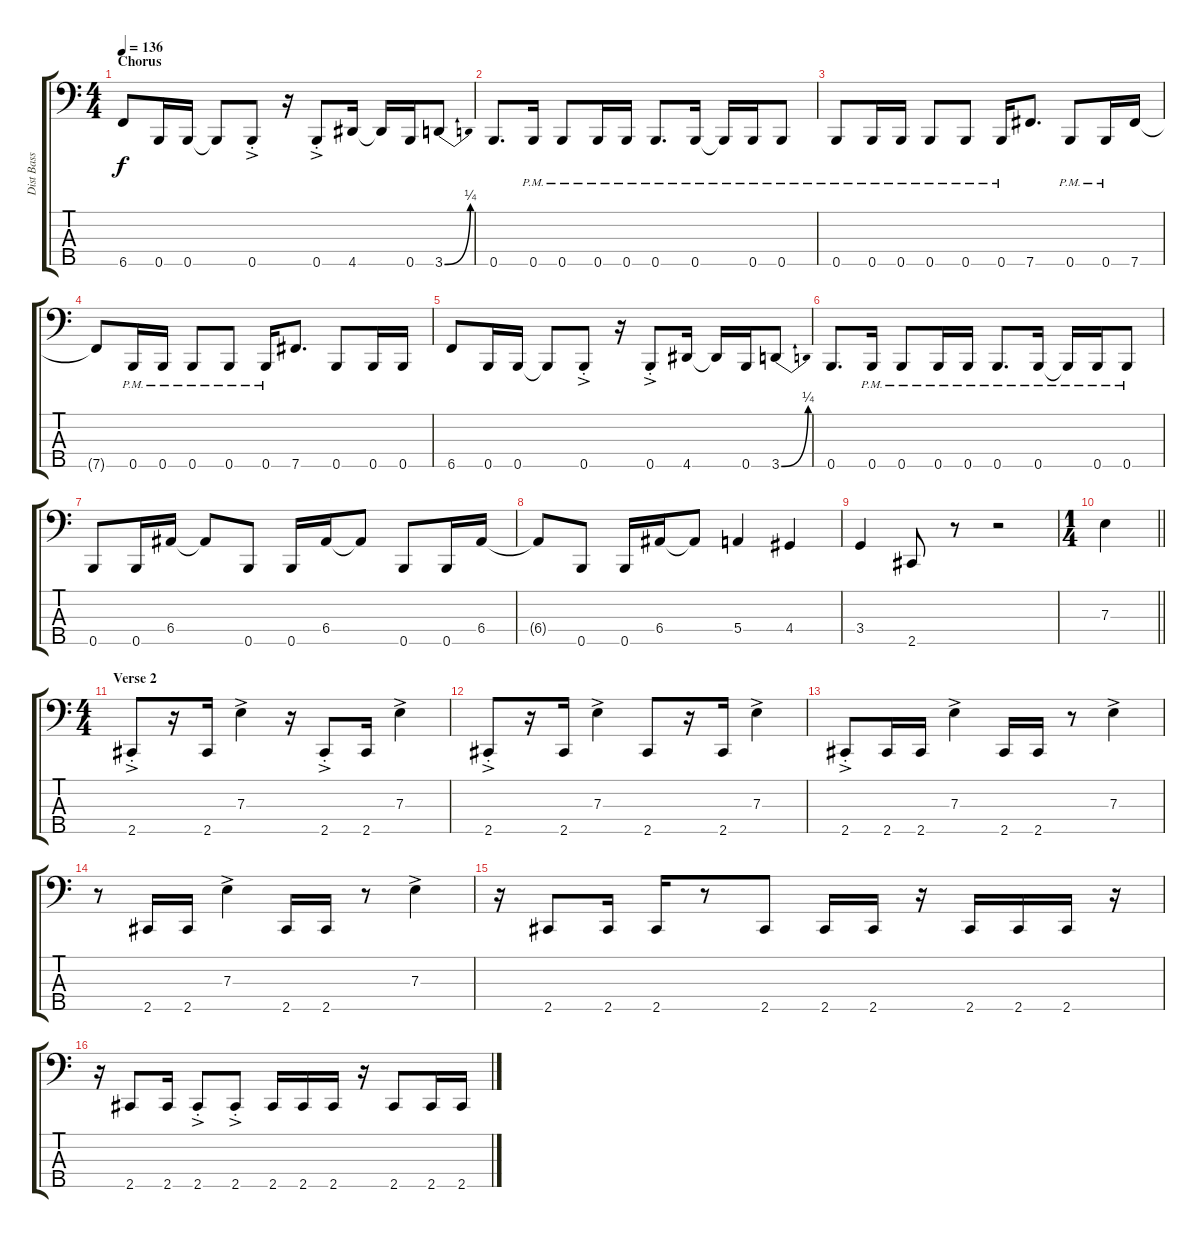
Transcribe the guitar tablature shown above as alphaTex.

\track ("Dist Bass" "Dist Bass") {instrument electricbassfinger}
\staff {score tabs}
\tuning (G2 D2 A1 E1 B0) {hide}
\ts (4 4)
\section ("" "Chorus")
\tempo 136
\clef f4
\ks c
6.5.8{dy f} 0.5.16 0.5.16 0.5{t}.8 0.5{ac st}.8 r.16 0.5{ac st}.8 4.5.16 4.5{t}.16 0.5.16 3.5{be (bend 0 0 60 1)}.8 |
0.5.8{d} 0.5{pm}.16 0.5{pm}.8 0.5{pm}.16 0.5{pm}.16 0.5{pm}.8{d} 0.5{pm}.16 0.5{pm t}.16 0.5{pm}.16 0.5{pm}.8 |
0.5{pm}.8 0.5{pm}.16 0.5{pm}.16 0.5{pm}.8 0.5{pm}.8 0.5{pm}.16 7.5.8{d} 0.5{pm}.8 0.5{pm}.16 7.5.16 |
7.5{t}.8 0.5{pm}.16 0.5{pm}.16 0.5{pm}.8 0.5{pm}.8 0.5{pm}.16 7.5.8{d} 0.5.8 0.5.16 0.5.16 |
6.5.8 0.5.16 0.5.16 0.5{t}.8 0.5{ac st}.8 r.16 0.5{ac st}.8 4.5.16 4.5{t}.16 0.5.16 3.5{be (bend 0 0 60 1)}.8 |
0.5.8{d} 0.5{pm}.16 0.5{pm}.8 0.5{pm}.16 0.5{pm}.16 0.5{pm}.8{d} 0.5{pm}.16 0.5{pm t}.16 0.5{pm}.16 0.5{pm}.8 |
0.5.8 0.5.16 6.4.16 6.4{t}.8 0.5.8 0.5.16 6.4.16 6.4{t}.8 0.5.8 0.5.16 6.4.16 |
6.4{t}.8 0.5.8 0.5.16 6.4.16 6.4{t}.8 5.4.4 4.4.4 |
3.4.4 2.5.8 r.8 r.2 |
\ts (1 4)
\barLineRight lightlight
7.3.4 |
\ts (4 4)
\section ("" "Verse 2")
2.5{ac st}.8 r.16 2.5.16 7.3{ac}.4 r.16 2.5{ac st}.8 2.5.16 7.3{ac}.4 |
2.5{ac st}.8 r.16 2.5.16 7.3{ac}.4 2.5.8 r.16 2.5.16 7.3{ac}.4 |
2.5{ac st}.8 2.5.16 2.5.16 7.3{ac}.4 2.5.16 2.5.16 r.8 7.3{ac}.4 |
r.8 2.5.16 2.5.16 7.3{ac}.4 2.5.16 2.5.16 r.8 7.3{ac}.4 |
r.16 2.5.8 2.5.16 2.5.16 r.8 2.5.8 2.5.16 2.5.16 r.16 2.5.16 2.5.16 2.5.16 r.16 |
r.16 2.5.8 2.5.16 2.5{ac st}.8 2.5{ac st}.8 2.5.16 2.5.16 2.5.16 r.16 2.5.8 2.5.16 2.5.16
